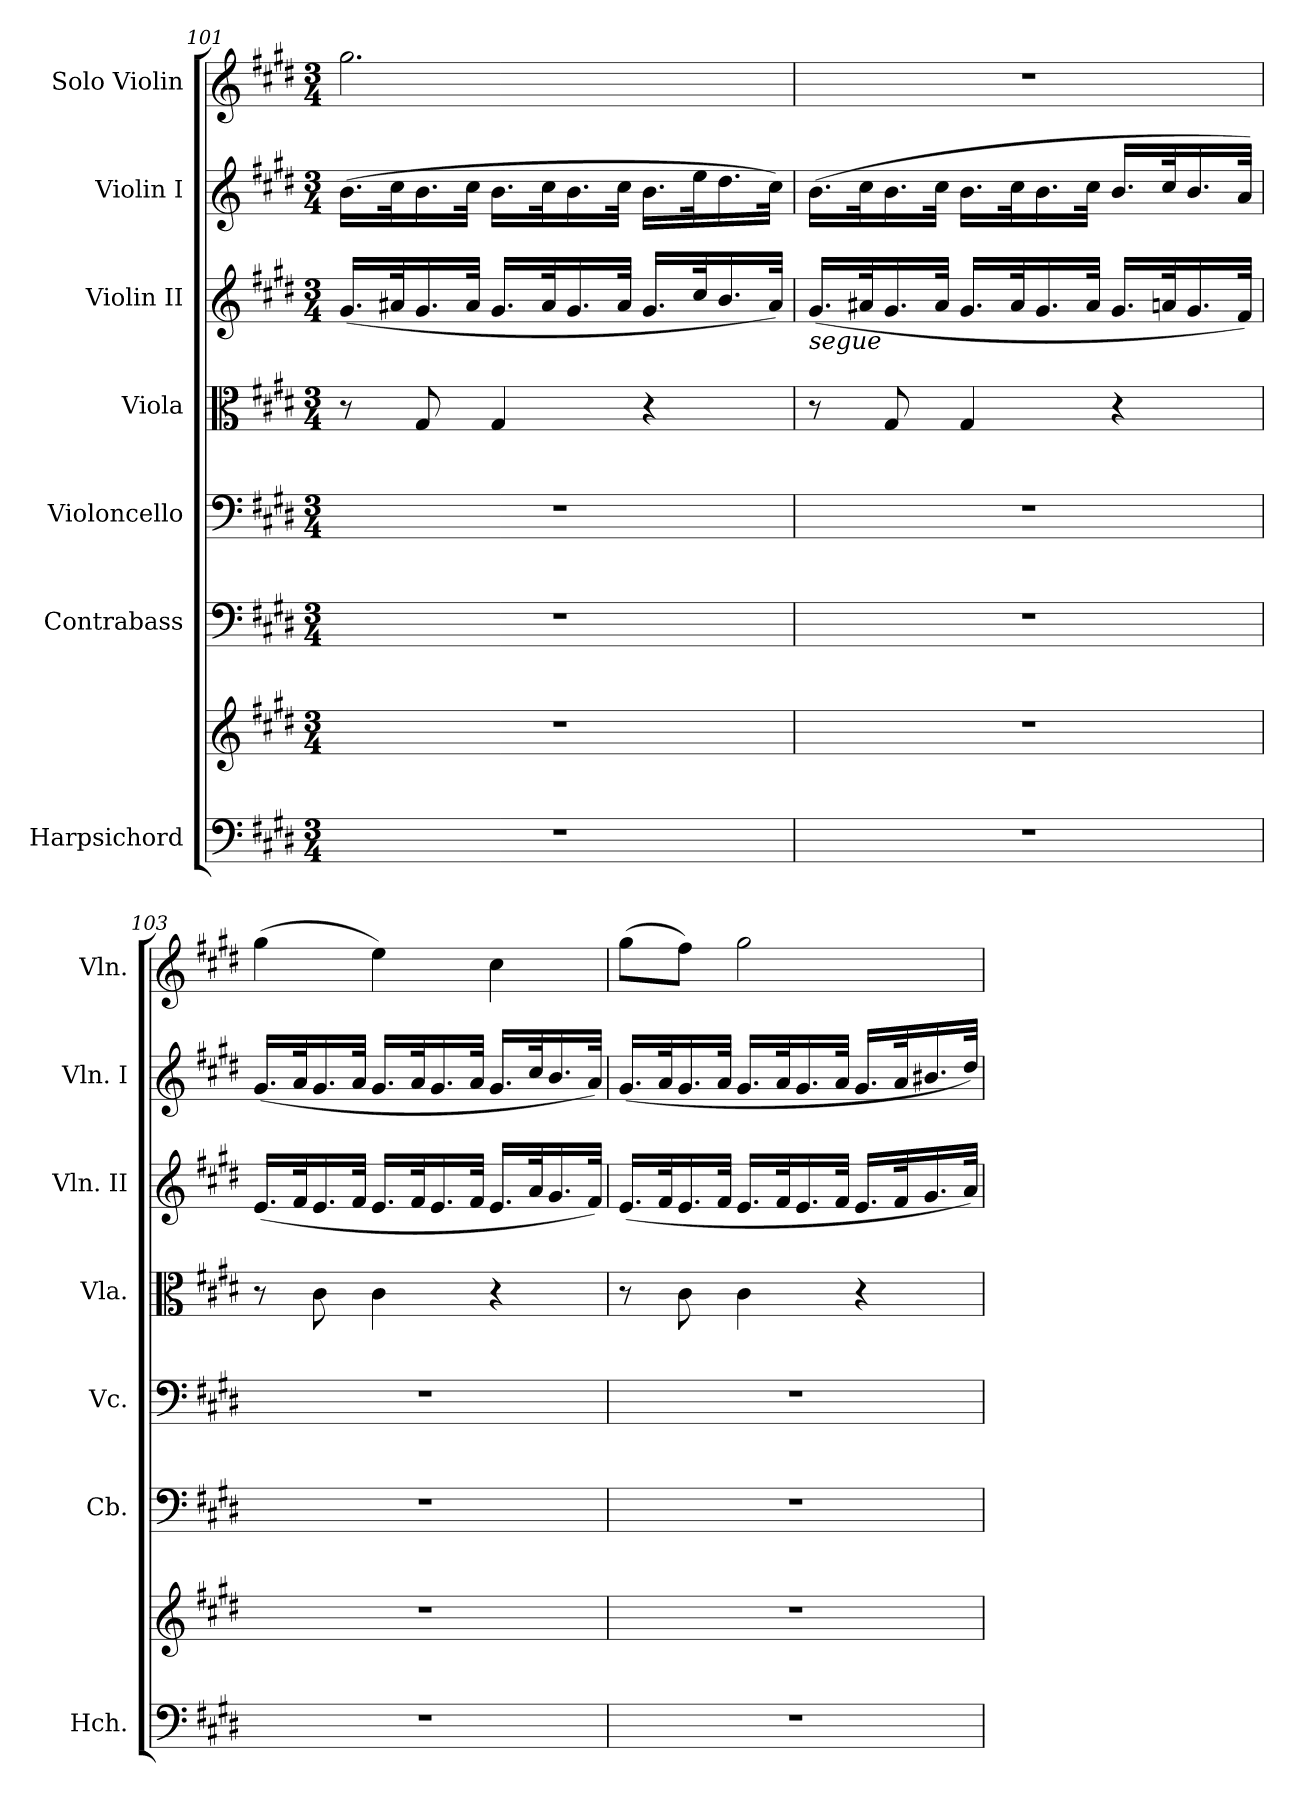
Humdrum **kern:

**kern	**kern	**kern	**kern	**kern	**kern	**kern	**kern
*part7	*part7	*part6	*part5	*part4	*part3	*part2	*part1
*staff8	*staff7	*staff6	*staff5	*staff4	*staff3	*staff2	*staff1
*I"Harpsichord	*	*I"Contrabass	*I"Violoncello	*I"Viola	*I"Violin II	*I"Violin I	*I"Solo Violin
*I'Hch.	*	*I'Cb.	*I'Vc.	*I'Vla.	*I'Vln. II	*I'Vln. I	*I'Vln.
*clefF4	*clefG2	*clefF4	*clefF4	*clefC3	*clefG2	*clefG2	*clefG2
*	*	*ITrd7c12	*	*	*	*	*
*k[f#c#g#d#]	*k[f#c#g#d#]	*k[f#c#g#d#]	*k[f#c#g#d#]	*k[f#c#g#d#]	*k[f#c#g#d#]	*k[f#c#g#d#]	*k[f#c#g#d#]
*M3/4	*M3/4	*M3/4	*M3/4	*M3/4	*M3/4	*M3/4	*M3/4
=101	=101	=101	=101	=101	=101	=101	=101
2.r	2.r	2.r	2.r	8r	(<16.g#/LL	(>16.b\LL	2.gg#\
.	.	.	.	.	32a#X/K	32cc#\K	.
.	.	.	.	8G#/	16.g#/	16.b\	.
.	.	.	.	.	32a#/JJk	32cc#\JJk	.
.	.	.	.	4G#/	16.g#/LL	16.b\LL	.
.	.	.	.	.	32a#/K	32cc#\K	.
.	.	.	.	.	16.g#/	16.b\	.
.	.	.	.	.	32a#/JJk	32cc#\JJk	.
.	.	.	.	4r	16.g#/LL	16.b\LL	.
.	.	.	.	.	32cc#/K	32ee\K	.
.	.	.	.	.	16.b/	16.dd#\	.
.	.	.	.	.	32a#/JJk)	32cc#\JJk)	.
!!LO:PB:g=z
=102	=102	=102	=102	=102	=102	=102	=102
!	!	!	!	!	!LO:TX:b:i:t=segue	!	!
2.r	2.r	2.r	2.r	8r	(<16.g#/LL	(>16.b\LL	2.r
.	.	.	.	.	32a#X/K	32cc#\K	.
.	.	.	.	8G#/	16.g#/	16.b\	.
.	.	.	.	.	32a#/JJk	32cc#\JJk	.
.	.	.	.	4G#/	16.g#/LL	16.b\LL	.
.	.	.	.	.	32a#/K	32cc#\K	.
.	.	.	.	.	16.g#/	16.b\	.
.	.	.	.	.	32a#/JJk	32cc#\JJk	.
.	.	.	.	4r	16.g#/LL	16.b/LL	.
.	.	.	.	.	32an/K	32cc#/K	.
.	.	.	.	.	16.g#/	16.b/	.
.	.	.	.	.	32f#/JJk)	32a/JJk)	.
=103	=103	=103	=103	=103	=103	=103	=103
2.r	2.r	2.r	2.r	8r	(<16.e/LL	(<16.g#/LL	(>4gg#\
.	.	.	.	.	32f#/K	32a/K	.
.	.	.	.	8c#\	16.e/	16.g#/	.
.	.	.	.	.	32f#/JJk	32a/JJk	.
.	.	.	.	4c#\	16.e/LL	16.g#/LL	4ee\)
.	.	.	.	.	32f#/K	32a/K	.
.	.	.	.	.	16.e/	16.g#/	.
.	.	.	.	.	32f#/JJk	32a/JJk	.
.	.	.	.	4r	16.e/LL	16.g#/LL	4cc#\
.	.	.	.	.	32a/K	32cc#/K	.
.	.	.	.	.	16.g#/	16.b/	.
.	.	.	.	.	32f#/JJk)	32a/JJk)	.
!!LO:PB:g=z
=104	=104	=104	=104	=104	=104	=104	=104
2.r	2.r	2.r	2.r	8r	(<16.e/LL	(<16.g#/LL	(>8gg#\L
.	.	.	.	.	32f#/K	32a/K	.
.	.	.	.	8c#\	16.e/	16.g#/	8ff#\J)
.	.	.	.	.	32f#/JJk	32a/JJk	.
.	.	.	.	4c#\	16.e/LL	16.g#/LL	2gg#\
.	.	.	.	.	32f#/K	32a/K	.
.	.	.	.	.	16.e/	16.g#/	.
.	.	.	.	.	32f#/JJk	32a/JJk	.
.	.	.	.	4r	16.e/LL	16.g#/LL	.
.	.	.	.	.	32f#/K	32a/K	.
.	.	.	.	.	16.g#/	16.b#X/	.
.	.	.	.	.	32a/JJk)	32dd#/JJk)	.
=	=	=	=	=	=	=	=
*-	*-	*-	*-	*-	*-	*-	*-
